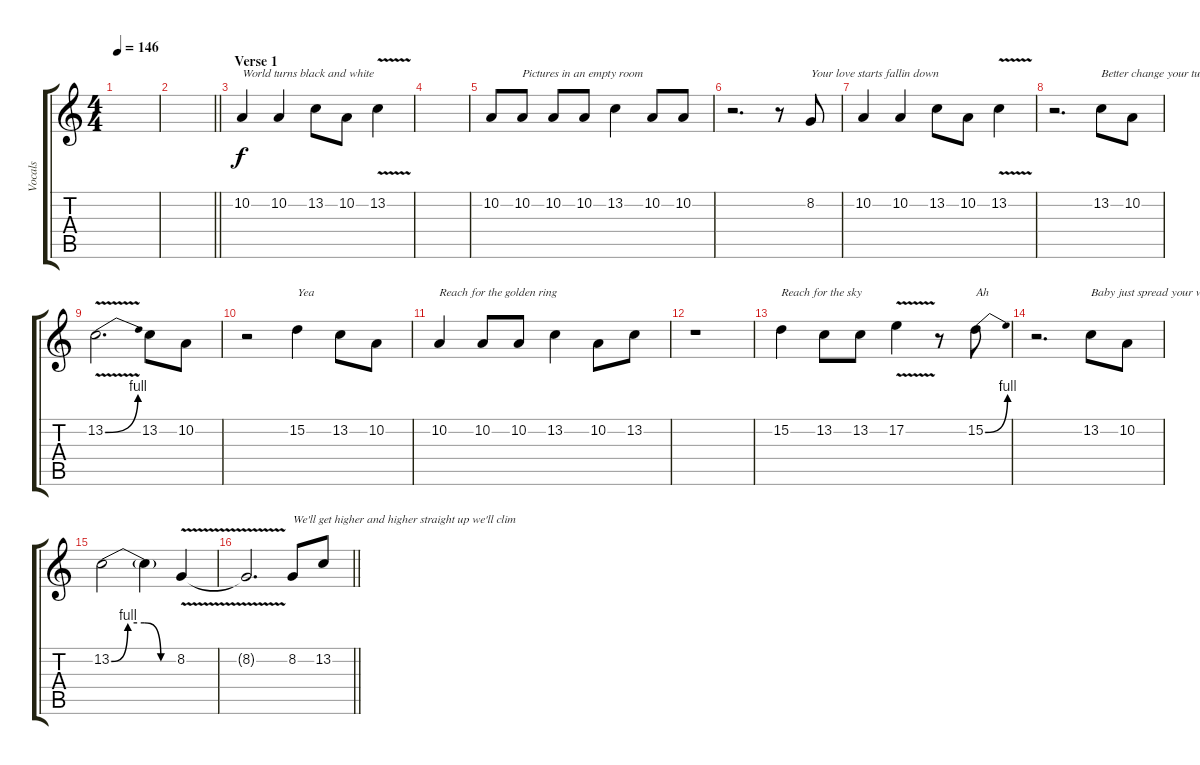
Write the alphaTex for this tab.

\track ("Vocals" "Vocals") {instrument lead2sawtooth}
\staff {score tabs}
\tuning (E4 B3 G3 D3 A2 E2) {hide}
\ts (4 4)
\tempo 146
\clef g2
\ks c
|
\barLineRight lightlight
|
\section ("" "Verse 1")
10.2.4{txt "World turns black and white"} 10.2.4 13.2.8 10.2.8 13.2{v}.4 |
|
10.2.8 10.2.8{txt "Pictures in an empty room"} 10.2.8 10.2.8 13.2.4 10.2.8 10.2.8 |
r.2{d} r.8 8.2.8{txt "Your love starts fallin down  "} |
10.2.4 10.2.4 13.2.8 10.2.8 13.2{v}.4 |
r.2{d} 13.2.8{txt "Better change your tune"} 10.2.8 |
13.2{be (bend 0 0 60 4) v}.2{d} 13.2.8 10.2.8 |
r.2 15.2.4{txt "Yea"} 13.2.8 10.2.8 |
10.2.4{txt "Reach for the golden ring  "} 10.2.8 10.2.8 13.2.4 10.2.8 13.2.8 |
r.1 |
15.2.4{txt "Reach for the sky  "} 13.2.8 13.2.8 17.2{v}.4 r.8 15.2{be (bend 0 0 60 4)}.8{txt "Ah"} |
r.2{d} 13.2.8{txt "Baby just spread your wings  "} 10.2.8 |
13.2{be (custom 0 0 15 4 30 4 45 0 60 0)}.2 13.2{t}.4 8.2{v}.4 |
\barLineRight lightlight
8.2{t}.2{d} 8.2.8{txt "We'll get higher and higher straight up we'll clim"} 13.2.8
